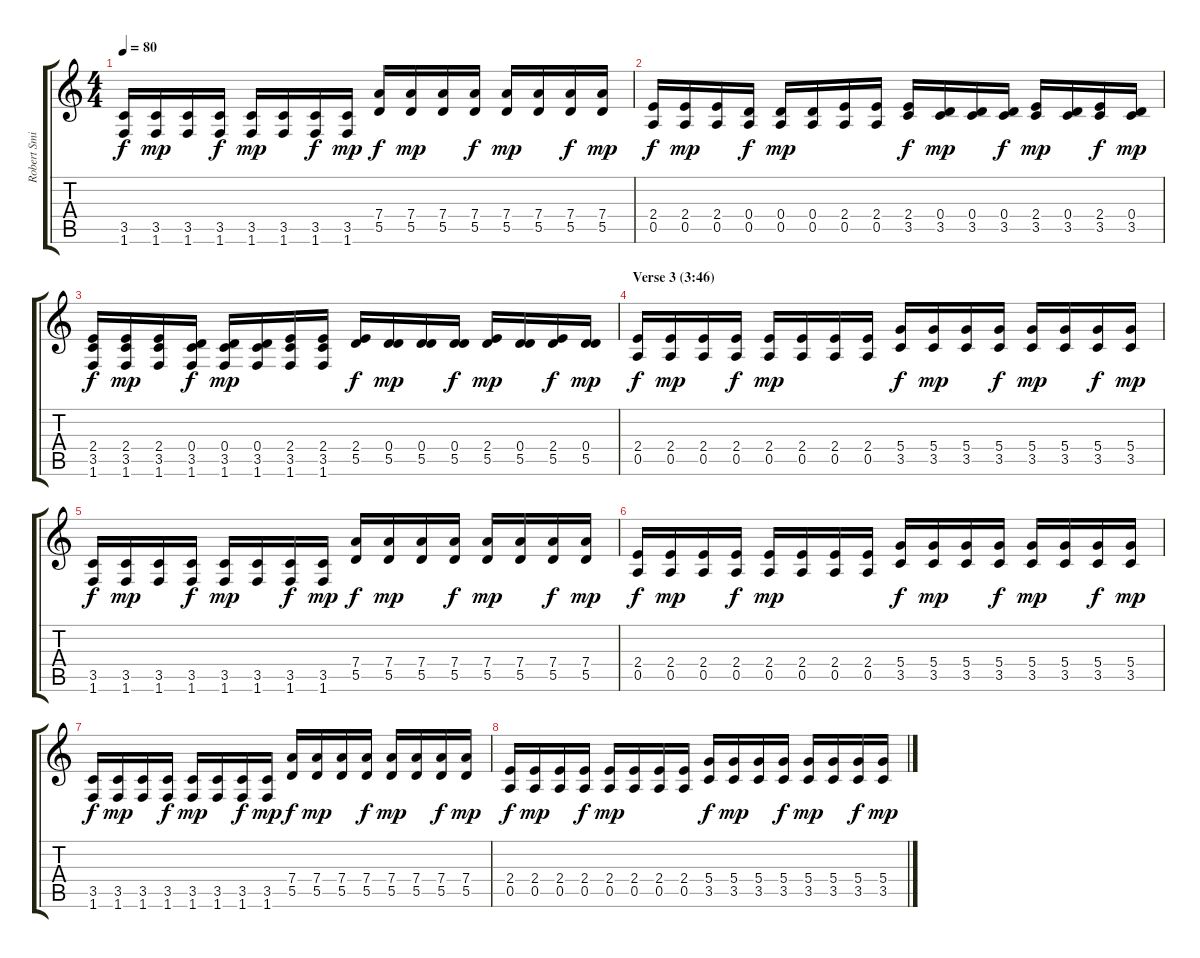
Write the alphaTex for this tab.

\track ("Robert Smith (guitar 1)" "Robert Smi") {instrument electricguitarclean}
\staff {score tabs}
\tuning (E4 B3 G3 D3 A2 E2) {hide}
\ts (4 4)
\tempo 80
\clef g2
\ks c
(3.5 1.6).16{dy f} (3.5 1.6).16{dy mp} (3.5 1.6).16 (3.5 1.6).16{dy f} (3.5 1.6).16{dy mp} (3.5 1.6).16 (3.5 1.6).16{dy f} (3.5 1.6).16{dy mp} (7.4 5.5).16{dy f} (7.4 5.5).16{dy mp} (7.4 5.5).16 (7.4 5.5).16{dy f} (7.4 5.5).16{dy mp} (7.4 5.5).16 (7.4 5.5).16{dy f} (7.4 5.5).16{dy mp} |
(2.4 0.5).16{dy f} (2.4 0.5).16{dy mp} (2.4 0.5).16 (0.4 0.5).16{dy f} (0.4 0.5).16{dy mp} (0.4 0.5).16 (2.4 0.5).16 (2.4 0.5).16 (2.4 3.5).16{dy f} (0.4 3.5).16{dy mp} (0.4 3.5).16 (0.4 3.5).16{dy f} (2.4 3.5).16{dy mp} (0.4 3.5).16 (2.4 3.5).16{dy f} (0.4 3.5).16{dy mp} |
(2.4 3.5 1.6).16{dy f} (2.4 3.5 1.6).16{dy mp} (2.4 3.5 1.6).16 (0.4 3.5 1.6).16{dy f} (0.4 3.5 1.6).16{dy mp} (0.4 3.5 1.6).16 (2.4 3.5 1.6).16 (2.4 3.5 1.6).16 (2.4 5.5).16{dy f} (0.4 5.5).16{dy mp} (0.4 5.5).16 (0.4 5.5).16{dy f} (2.4 5.5).16{dy mp} (0.4 5.5).16 (2.4 5.5).16{dy f} (0.4 5.5).16{dy mp} |
\section ("" "Verse 3 (3:46)")
(2.4 0.5).16{dy f} (2.4 0.5).16{dy mp} (2.4 0.5).16 (2.4 0.5).16{dy f} (2.4 0.5).16{dy mp} (2.4 0.5).16 (2.4 0.5).16 (2.4 0.5).16 (5.4 3.5).16{dy f} (5.4 3.5).16{dy mp} (5.4 3.5).16 (5.4 3.5).16{dy f} (5.4 3.5).16{dy mp} (5.4 3.5).16 (5.4 3.5).16{dy f} (5.4 3.5).16{dy mp} |
(3.5 1.6).16{dy f} (3.5 1.6).16{dy mp} (3.5 1.6).16 (3.5 1.6).16{dy f} (3.5 1.6).16{dy mp} (3.5 1.6).16 (3.5 1.6).16{dy f} (3.5 1.6).16{dy mp} (7.4 5.5).16{dy f} (7.4 5.5).16{dy mp} (7.4 5.5).16 (7.4 5.5).16{dy f} (7.4 5.5).16{dy mp} (7.4 5.5).16 (7.4 5.5).16{dy f} (7.4 5.5).16{dy mp} |
(2.4 0.5).16{dy f} (2.4 0.5).16{dy mp} (2.4 0.5).16 (2.4 0.5).16{dy f} (2.4 0.5).16{dy mp} (2.4 0.5).16 (2.4 0.5).16 (2.4 0.5).16 (5.4 3.5).16{dy f} (5.4 3.5).16{dy mp} (5.4 3.5).16 (5.4 3.5).16{dy f} (5.4 3.5).16{dy mp} (5.4 3.5).16 (5.4 3.5).16{dy f} (5.4 3.5).16{dy mp} |
(3.5 1.6).16{dy f} (3.5 1.6).16{dy mp} (3.5 1.6).16 (3.5 1.6).16{dy f} (3.5 1.6).16{dy mp} (3.5 1.6).16 (3.5 1.6).16{dy f} (3.5 1.6).16{dy mp} (7.4 5.5).16{dy f} (7.4 5.5).16{dy mp} (7.4 5.5).16 (7.4 5.5).16{dy f} (7.4 5.5).16{dy mp} (7.4 5.5).16 (7.4 5.5).16{dy f} (7.4 5.5).16{dy mp} |
(2.4 0.5).16{dy f} (2.4 0.5).16{dy mp} (2.4 0.5).16 (2.4 0.5).16{dy f} (2.4 0.5).16{dy mp} (2.4 0.5).16 (2.4 0.5).16 (2.4 0.5).16 (5.4 3.5).16{dy f} (5.4 3.5).16{dy mp} (5.4 3.5).16 (5.4 3.5).16{dy f} (5.4 3.5).16{dy mp} (5.4 3.5).16 (5.4 3.5).16{dy f} (5.4 3.5).16{dy mp}
